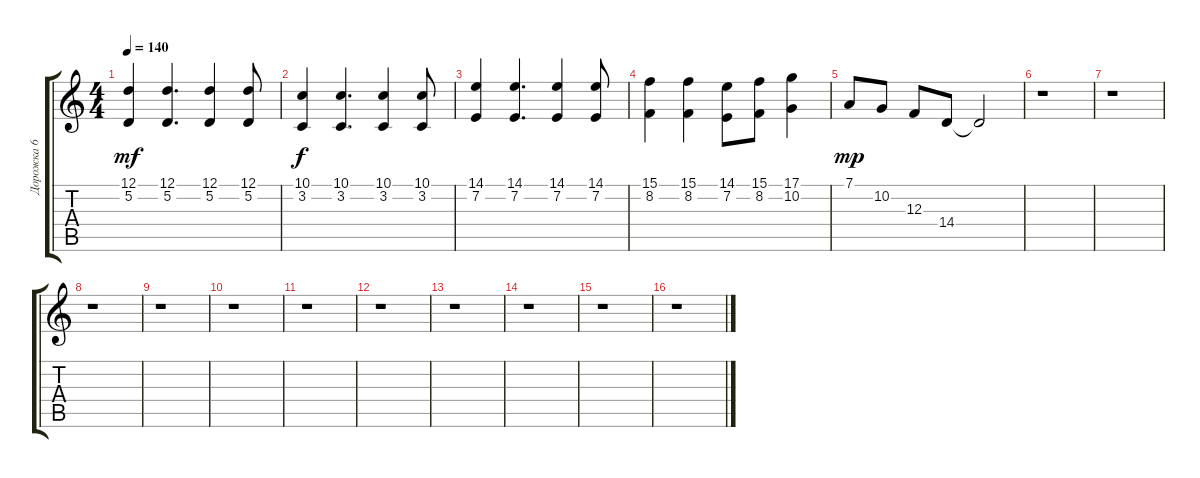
\track ("Дорожка 6" "Дорожка 6") {instrument musicbox}
\staff {score tabs}
\tuning (D4 A3 F3 C3 G2 C2) {hide}
\ts (4 4)
\tempo 140
\clef g2
\ks c
(12.1 5.2).4{dy mf} (12.1 5.2).4{d} (12.1 5.2).4 (12.1 5.2).8 |
(10.1 3.2).4{dy f} (10.1 3.2).4{d} (10.1 3.2).4 (10.1 3.2).8 |
(14.1 7.2).4 (14.1 7.2).4{d} (14.1 7.2).4 (14.1 7.2).8 |
(15.1 8.2).4 (15.1 8.2).4 (14.1 7.2).8 (15.1 8.2).8 (17.1 10.2).4 |
7.1.8{dy mp instrument lead1square} 10.2.8 12.3.8 14.4.8 14.4{t}.2 |
r.1 |
r.1 |
r.1 |
r.1 |
r.1 |
r.1 |
r.1 |
r.1 |
r.1 |
r.1 |
r.1
